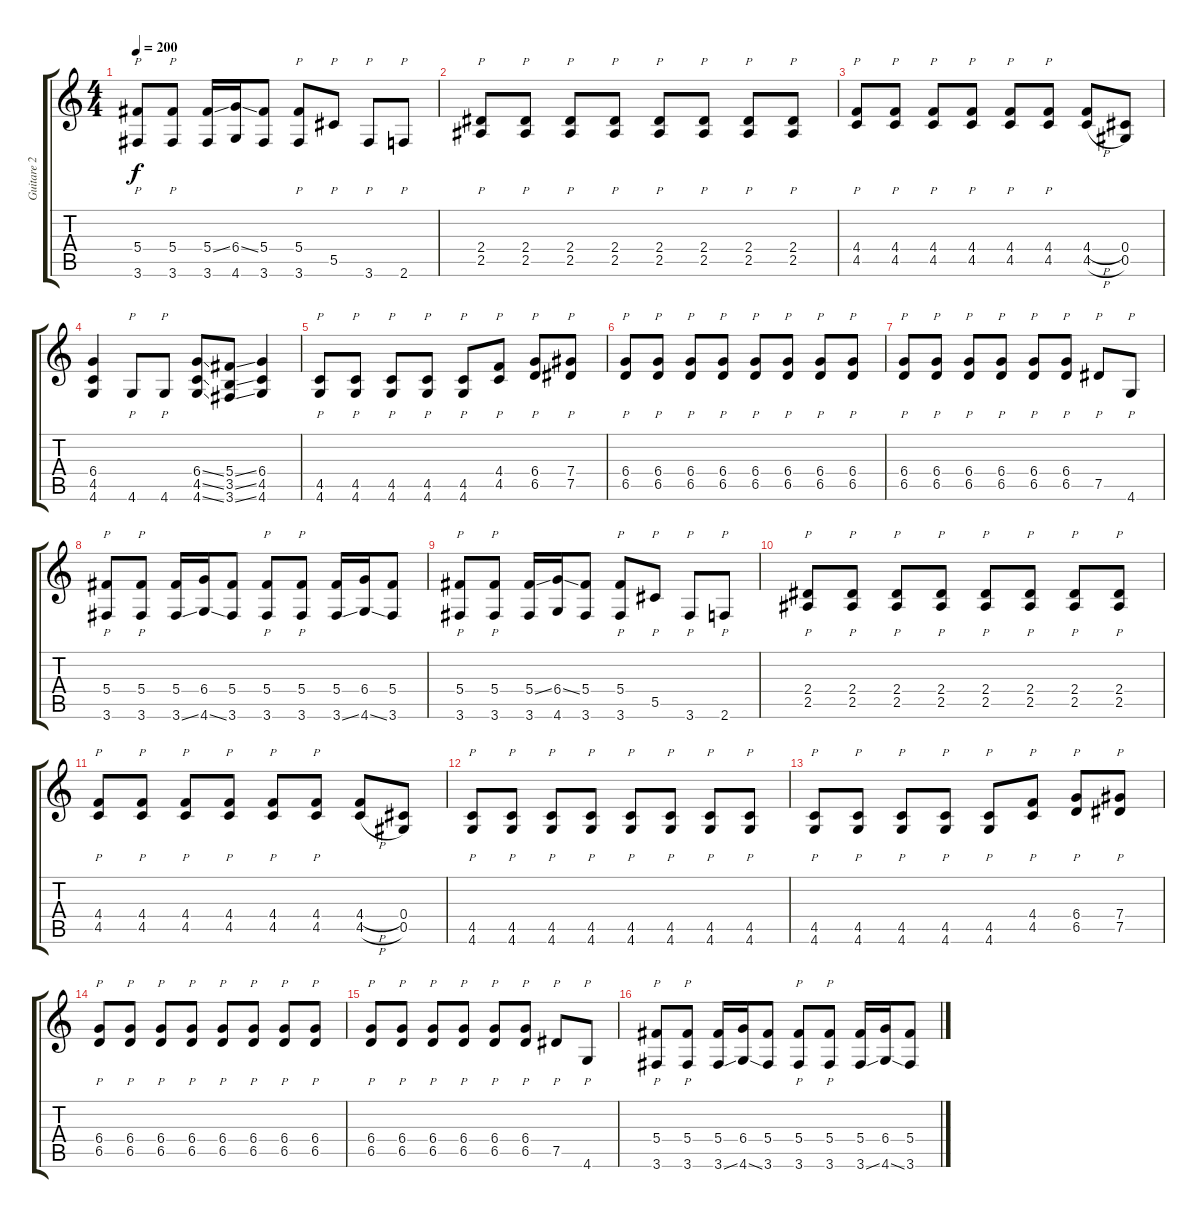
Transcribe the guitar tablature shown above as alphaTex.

\track ("Guitare 2" "Guitare 2") {instrument distortionguitar}
\staff {score tabs}
\tuning (Eb4 Bb3 Gb3 Db3 Ab2 Eb2) {hide}
\ts (4 4)
\tempo 200
\clef g2
\ks c
(5.4 3.6).8{p dy f} (5.4 3.6).8{p} (5.4{ss} 3.6).16 (6.4{ss} 4.6).16 (5.4 3.6).8 (5.4 3.6).8{p} 5.5.8{p} 3.6.8{p} 2.6.8{p} |
(2.4 2.5).8{p} (2.4 2.5).8{p} (2.4 2.5).8{p} (2.4 2.5).8{p} (2.4 2.5).8{p} (2.4 2.5).8{p} (2.4 2.5).8{p} (2.4 2.5).8{p} |
(4.4 4.5).8{p} (4.4 4.5).8{p} (4.4 4.5).8{p} (4.4 4.5).8{p} (4.4 4.5).8{p} (4.4 4.5).8{p} (4.4{h} 4.5{h}).8 (0.4 0.5).8 |
(6.4 4.5 4.6).4 4.6.8{p} 4.6.8{p} (6.4{ss} 4.5{ss} 4.6{ss}).8 (5.4{ss} 3.5{ss} 3.6{ss}).8 (6.4 4.5 4.6).4 |
(4.5 4.6).8{p} (4.5 4.6).8{p} (4.5 4.6).8{p} (4.5 4.6).8{p} (4.5 4.6).8{p} (4.4 4.5).8{p} (6.4 6.5).8{p} (7.4 7.5).8{p} |
(6.4 6.5).8{p} (6.4 6.5).8{p} (6.4 6.5).8{p} (6.4 6.5).8{p} (6.4 6.5).8{p} (6.4 6.5).8{p} (6.4 6.5).8{p} (6.4 6.5).8{p} |
(6.4 6.5).8{p} (6.4 6.5).8{p} (6.4 6.5).8{p} (6.4 6.5).8{p} (6.4 6.5).8{p} (6.4 6.5).8{p} 7.5.8{p} 4.6.8{p} |
(5.4 3.6).8{p} (5.4 3.6).8{p} (5.4 3.6{ss}).16 (6.4 4.6{ss}).16 (5.4 3.6).8 (5.4 3.6).8{p} (5.4 3.6).8{p} (5.4 3.6{ss}).16 (6.4 4.6{ss}).16 (5.4 3.6).8 |
(5.4 3.6).8{p} (5.4 3.6).8{p} (5.4{ss} 3.6).16 (6.4{ss} 4.6).16 (5.4 3.6).8 (5.4 3.6).8{p} 5.5.8{p} 3.6.8{p} 2.6.8{p} |
(2.4 2.5).8{p} (2.4 2.5).8{p} (2.4 2.5).8{p} (2.4 2.5).8{p} (2.4 2.5).8{p} (2.4 2.5).8{p} (2.4 2.5).8{p} (2.4 2.5).8{p} |
(4.4 4.5).8{p} (4.4 4.5).8{p} (4.4 4.5).8{p} (4.4 4.5).8{p} (4.4 4.5).8{p} (4.4 4.5).8{p} (4.4{h} 4.5{h}).8 (0.4 0.5).8 |
(4.5 4.6).8{p} (4.5 4.6).8{p} (4.5 4.6).8{p} (4.5 4.6).8{p} (4.5 4.6).8{p} (4.5 4.6).8{p} (4.5 4.6).8{p} (4.5 4.6).8{p} |
(4.5 4.6).8{p} (4.5 4.6).8{p} (4.5 4.6).8{p} (4.5 4.6).8{p} (4.5 4.6).8{p} (4.4 4.5).8{p} (6.4 6.5).8{p} (7.4 7.5).8{p} |
(6.4 6.5).8{p} (6.4 6.5).8{p} (6.4 6.5).8{p} (6.4 6.5).8{p} (6.4 6.5).8{p} (6.4 6.5).8{p} (6.4 6.5).8{p} (6.4 6.5).8{p} |
(6.4 6.5).8{p} (6.4 6.5).8{p} (6.4 6.5).8{p} (6.4 6.5).8{p} (6.4 6.5).8{p} (6.4 6.5).8{p} 7.5.8{p} 4.6.8{p} |
(5.4 3.6).8{p} (5.4 3.6).8{p} (5.4 3.6{ss}).16 (6.4 4.6{ss}).16 (5.4 3.6).8 (5.4 3.6).8{p} (5.4 3.6).8{p} (5.4 3.6{ss}).16 (6.4 4.6{ss}).16 (5.4 3.6).8
